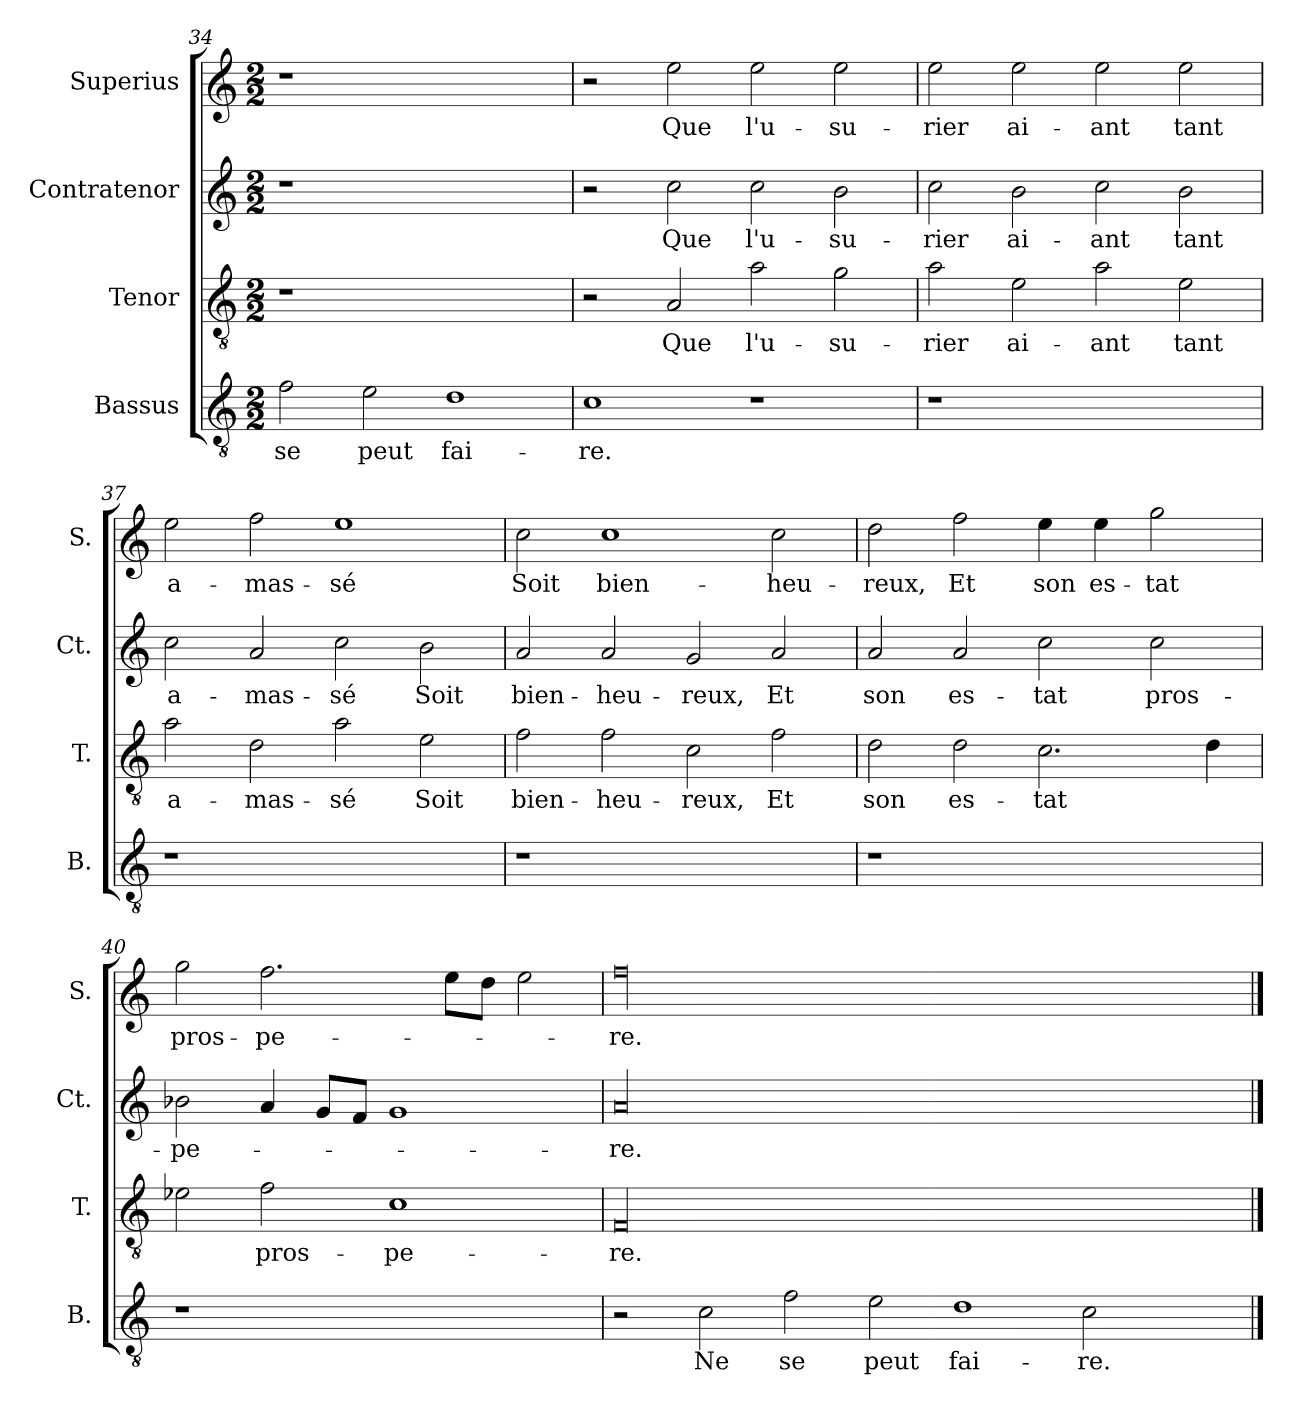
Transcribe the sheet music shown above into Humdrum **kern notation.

**kern	**text	**kern	**text	**kern	**text	**kern	**text
*part4	*part4	*part3	*part3	*part2	*part2	*part1	*part1
*staff4	*staff4	*staff3	*staff3	*staff2	*staff2	*staff1	*staff1
*I"Bassus	*	*I"Tenor	*	*I"Contratenor	*	*I"Superius	*
*I'B.	*	*I'T.	*	*I'Ct.	*	*I'S.	*
*clefGv2	*	*clefGv2	*	*clefG2	*	*clefG2	*
*ITrd7c12	*	*ITrd7c12	*	*	*	*	*
*k[]	*	*k[]	*	*k[]	*	*k[]	*
*C:	*	*C:	*	*C:	*	*C:	*
*M2/2	*	*M2/2	*	*M2/2	*	*M2/2	*
=34	=34	=34	=34	=34	=34	=34	=34
2F\	se	1r	.	1r	.	1r	.
2E\	peut	.	.	.	.	.	.
1D\	fai-	1ryy	.	1ryy	.	1ryy	.
=35	=35	=35	=35	=35	=35	=35	=35
1C\	-re.	2r	.	2r	.	2r	.
.	.	2AA/	Que	2cc\	Que	2ee\	Que
1r	.	2A\	l'u-	2cc\	l'u-	2ee\	l'u-
.	.	2G\	-su-	2b\	-su-	2ee\	-su-
=36	=36	=36	=36	=36	=36	=36	=36
1r	.	2A\	-rier	2cc\	-rier	2ee\	-rier
.	.	2E\	ai-	2b\	ai-	2ee\	ai-
1ryy	.	2A\	-ant	2cc\	-ant	2ee\	-ant
.	.	2E\	tant	2b\	tant	2ee\	tant
!!LO:LB:g=z
=37	=37	=37	=37	=37	=37	=37	=37
1r	.	2A\	a-	2cc\	a-	2ee\	a-
.	.	2D\	-mas-	2a/	-mas-	2ff\	-mas-
1ryy	.	2A\	-sé	2cc\	-sé	1ee\	-sé
.	.	2E\	Soit	2b\	Soit	.	.
=38	=38	=38	=38	=38	=38	=38	=38
1r	.	2F\	bien-	2a/	bien-	2cc\	Soit
.	.	2F\	-heu-	2a/	-heu-	1cc\	bien-
1ryy	.	2C\	-reux,	2g/	-reux,	.	.
.	.	2F\	Et	2a/	Et	2cc\	-heu-
=39	=39	=39	=39	=39	=39	=39	=39
1r	.	2D\	son	2a/	son	2dd\	-reux,
.	.	2D\	es-	2a/	es-	2ff\	Et
1ryy	.	2.C\	-tat	2cc\	-tat	4ee\	son
.	.	.	.	.	.	4ee\	es-
.	.	.	.	2cc\	pros-	2gg\	-tat
.	.	4D\	.	.	.	.	.
!!LO:LB:g=z
=40	=40	=40	=40	=40	=40	=40	=40
1r	.	2E-X\	.	2b-X\	-pe-	2gg\	pros-
.	.	2F\	pros-	4a/	.	2.ff\	-pe-
.	.	.	.	8g/L	.	.	.
.	.	.	.	8f/J	.	.	.
1ryy	.	1C\	-pe-	1g/	.	.	.
.	.	.	.	.	.	8ee\L	.
.	.	.	.	.	.	8dd\J	.
.	.	.	.	.	.	2ee\	.
=41	=41	=41	=41	=41	=41	=41	=41
2r	.	00FF/	-re.	00a/	-re.	00ff\	-re.
2C\	Ne	.	.	.	.	.	.
2F\	se	.	.	.	.	.	.
2E\	peut	.	.	.	.	.	.
1D\	fai-	.	.	.	.	.	.
2C\	-re.	.	.	.	.	.	.
2ryy	.	.	.	.	.	.	.
==	==	==	==	==	==	==	==
*-	*-	*-	*-	*-	*-	*-	*-
